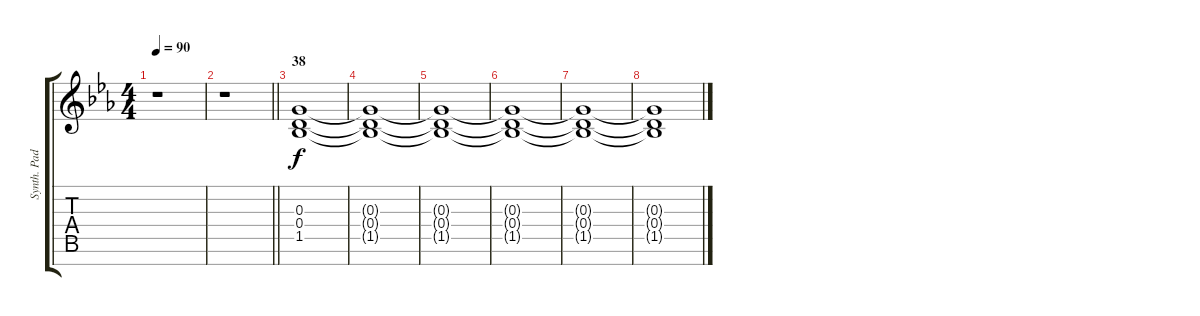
\track ("Synth. Pad" "Synth. Pad") {instrument pad2warm}
\staff {score tabs}
\tuning (E5 B4 G4 D4 A3 E3 B2) {hide}
\ts (4 4)
\tempo 90
\clef g2
\ks eb
r.1{dy f} |
\barLineRight lightlight
r.1 |
\section ("" "38")
(0.3 0.4 1.5).1 |
(0.3{t} 0.4{t} 1.5{t}).1 |
(0.3{t} 0.4{t} 1.5{t}).1 |
(0.3{t} 0.4{t} 1.5{t}).1 |
(0.3{t} 0.4{t} 1.5{t}).1 |
(0.3{t} 0.4{t} 1.5{t}).1
